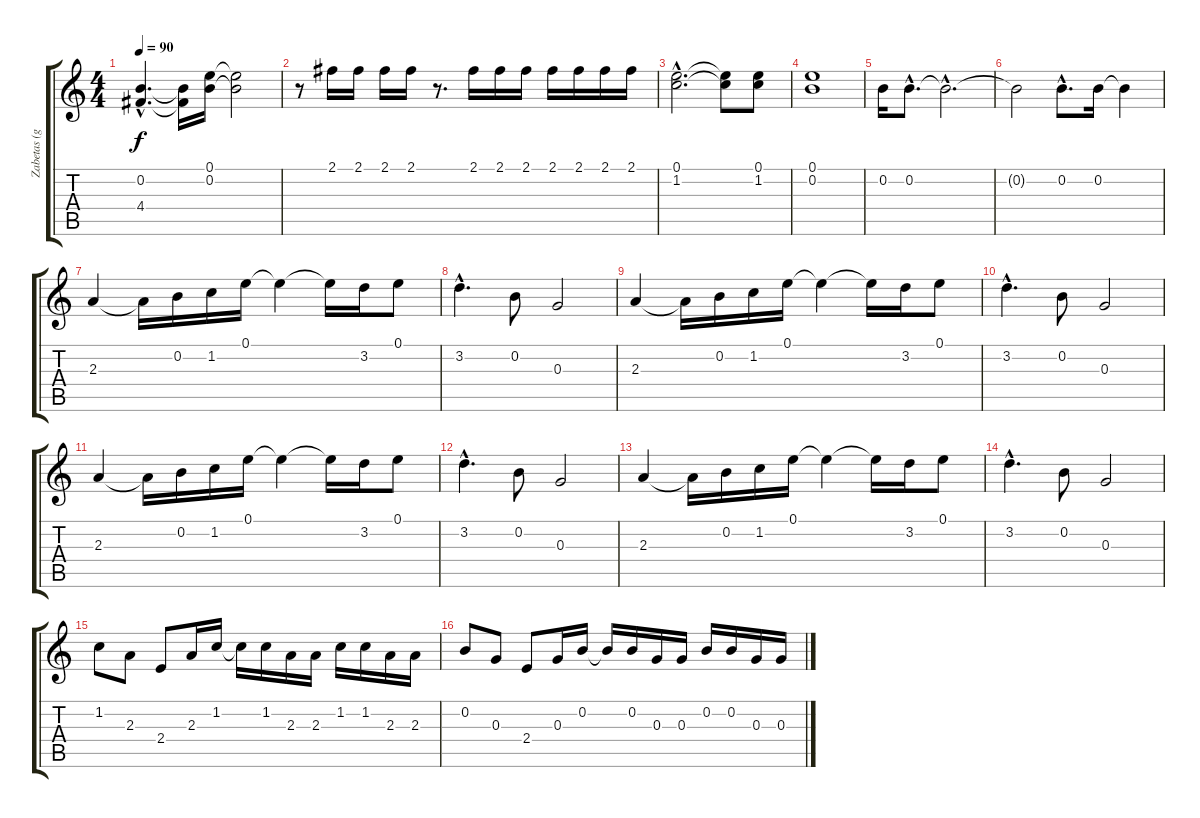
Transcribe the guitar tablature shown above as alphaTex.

\track ("Zabetas (guitar2)" "Zabetas (g") {instrument distortionguitar}
\staff {score tabs}
\tuning (E4 B3 G3 D3 A2 E2) {hide}
\ts (4 4)
\tempo 90
\clef g2
\ks c
(0.2{hac} 4.4{hac}).4{d dy f} (0.2{t} 4.4{t}).16 (0.1 0.2).16 (0.1{t} 0.2{t}).2 |
r.8 2.1.16 2.1.16 2.1.16 2.1.16 r.8{d} 2.1.16 2.1.16 2.1.16 2.1.16 2.1.16 2.1.16 2.1.16 |
(0.1{hac} 1.2{hac}).2{d} (0.1{t} 1.2{t}).8 (0.1 1.2).8 |
(0.1 0.2).1 |
0.2.16 0.2{hac}.8{d} 0.2{hac t}.2{d} |
0.2{t}.2 0.2{hac}.8{d} 0.2.16 0.2{t}.4 |
2.3.4 2.3{t}.16 0.2.16 1.2.16 0.1.16 0.1{t}.4 0.1{t}.16 3.2.16 0.1.8 |
3.2{hac}.4{d} 0.2.8 0.3.2 |
2.3.4 2.3{t}.16 0.2.16 1.2.16 0.1.16 0.1{t}.4 0.1{t}.16 3.2.16 0.1.8 |
3.2{hac}.4{d} 0.2.8 0.3.2 |
2.3.4 2.3{t}.16 0.2.16 1.2.16 0.1.16 0.1{t}.4 0.1{t}.16 3.2.16 0.1.8 |
3.2{hac}.4{d} 0.2.8 0.3.2 |
2.3.4 2.3{t}.16 0.2.16 1.2.16 0.1.16 0.1{t}.4 0.1{t}.16 3.2.16 0.1.8 |
3.2{hac}.4{d} 0.2.8 0.3.2 |
1.2.8 2.3.8 2.4.8 2.3.16 1.2.16 1.2{t}.16 1.2.16 2.3.16 2.3.16 1.2.16 1.2.16 2.3.16 2.3.16 |
0.2.8 0.3.8 2.4.8 0.3.16 0.2.16 0.2{t}.16 0.2.16 0.3.16 0.3.16 0.2.16 0.2.16 0.3.16 0.3.16
